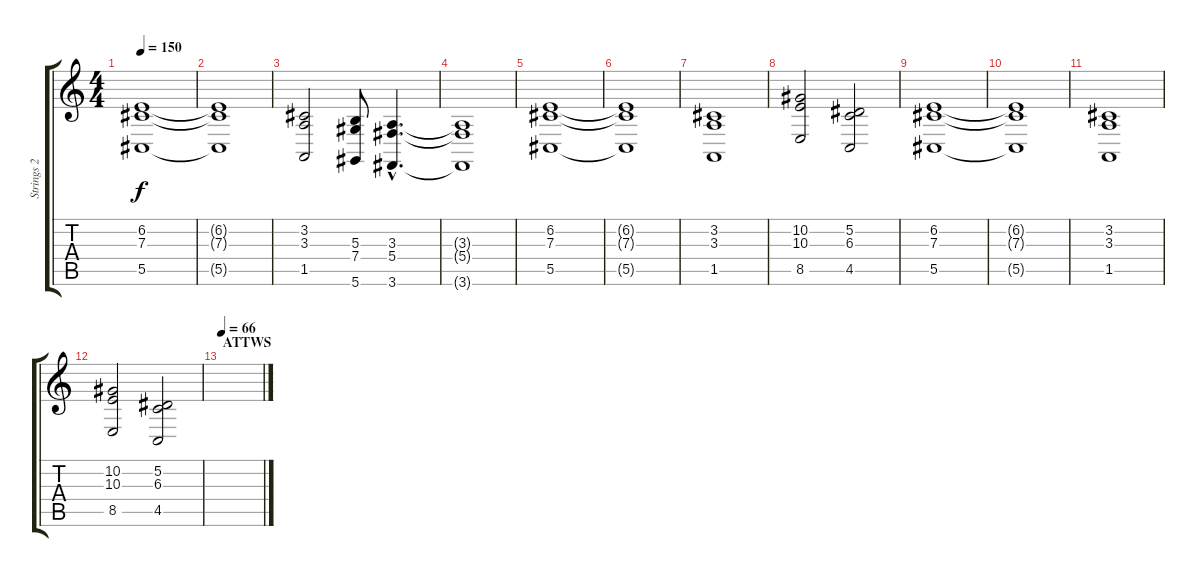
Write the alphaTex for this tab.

\track ("Strings 2" "Strings 2") {instrument stringensemble2}
\staff {score tabs}
\tuning (Eb4 Bb3 Gb3 Db3 Ab2 Eb2) {hide}
\ts (4 4)
\tempo 150
\clef g2
\ks c
(6.2 7.3 5.5).1{dy f} |
(6.2{t} 7.3{t} 5.5{t}).1 |
(3.2 3.3 1.5).2 (5.3 7.4 5.6).8 (3.3{hac} 5.4{hac} 3.6{hac}).4{d} |
(3.3{t} 5.4{t} 3.6{t}).1 |
(6.2 7.3 5.5).1 |
(6.2{t} 7.3{t} 5.5{t}).1 |
(3.2 3.3 1.5).1 |
(10.2 10.3 8.5).2 (5.2 6.3 4.5).2 |
(6.2 7.3 5.5).1 |
(6.2{t} 7.3{t} 5.5{t}).1 |
(3.2 3.3 1.5).1 |
(10.2 10.3 8.5).2 (5.2 6.3 4.5).2 |
\section ("" "ATTWS")
\tempo 66
